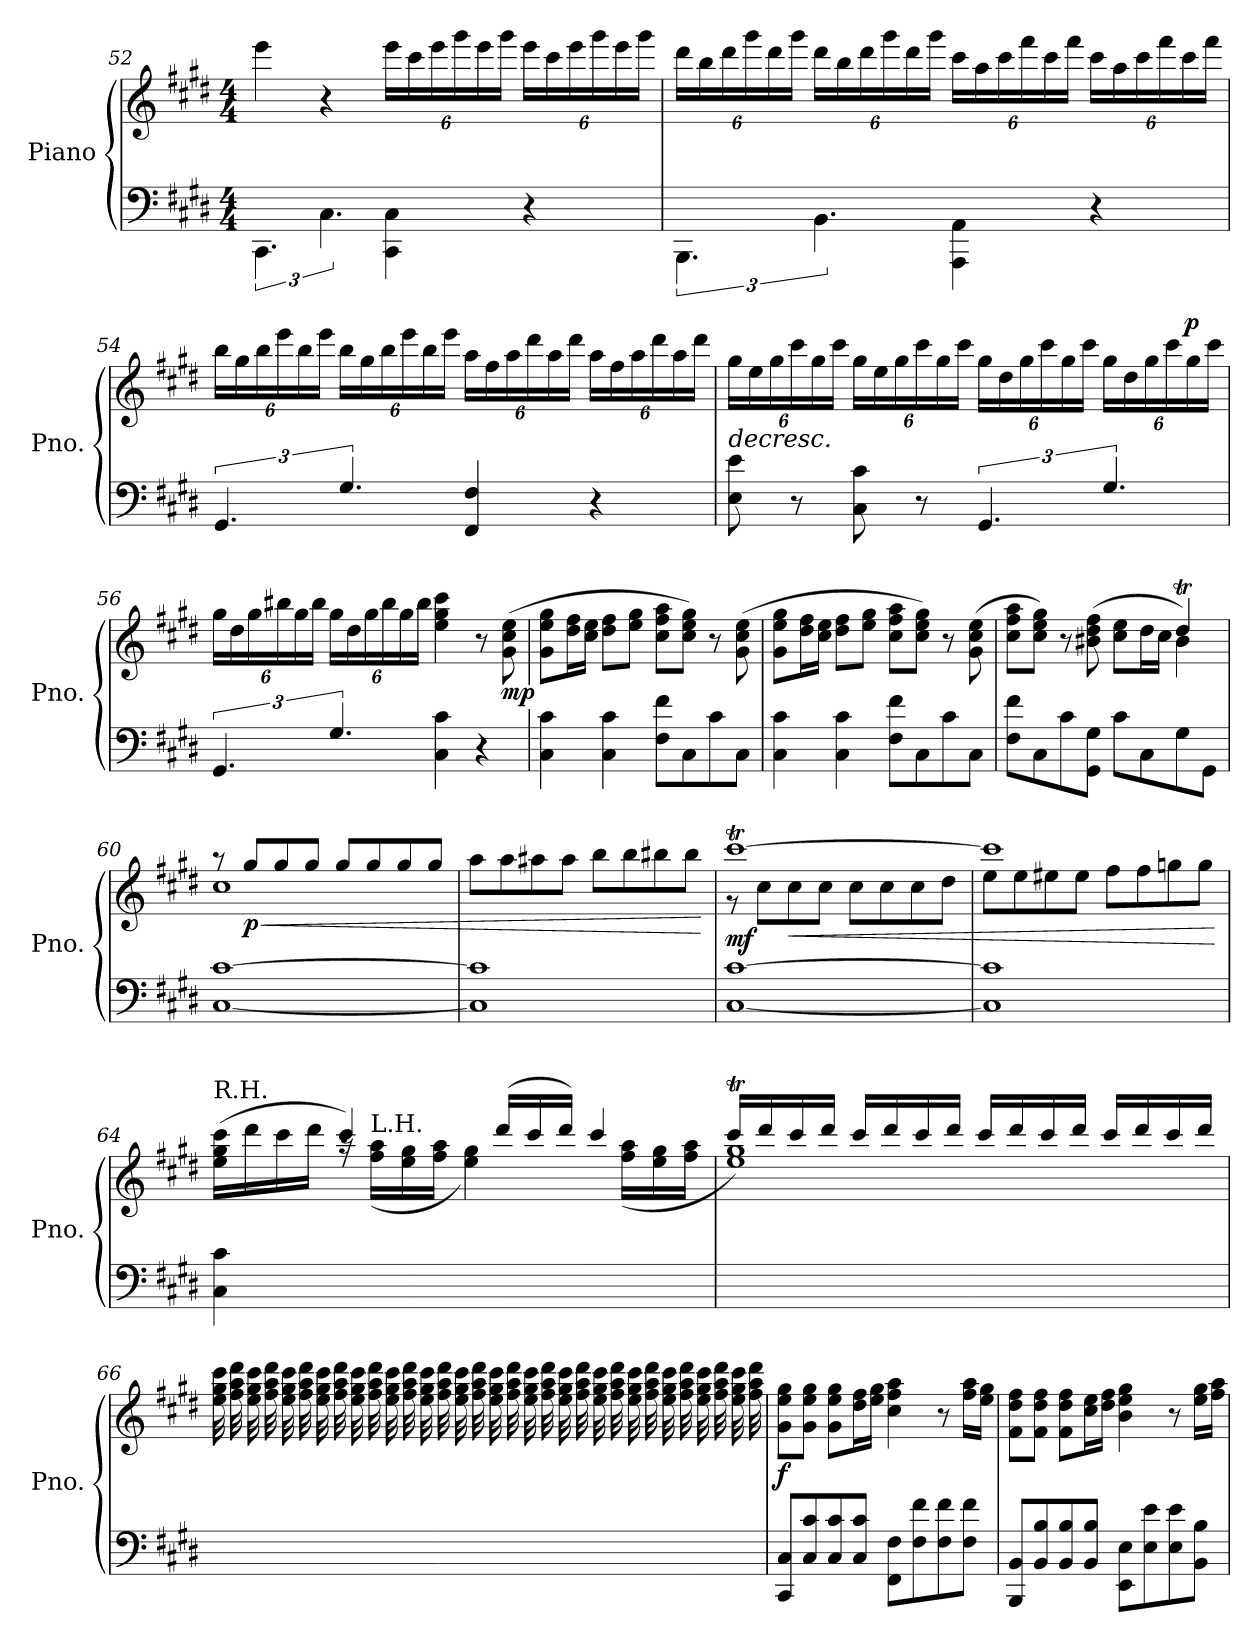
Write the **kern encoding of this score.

**kern	**kern	**dynam
*part1	*part1	*part1
*staff2	*staff1	*staff1/2
*I"Piano	*	*
*I'Pno.	*	*
*clefF4	*clefG2	*
*k[f#c#g#d#]	*k[f#c#g#d#]	*
*M4/4	*M4/4	*
=52	=52	=52
6.CC#\	4eee\	.
6.C#\	4r	.
*	*Xbrackettup	*
4CC#\ 4C#\	24eee\LL	.
.	24ccc#\	.
.	24eee\	.
.	24ggg#\	.
.	24eee\	.
.	24ggg#\JJ	.
4r	24eee\LL	.
.	24ccc#\	.
.	24eee\	.
.	24ggg#\	.
.	24eee\	.
.	24ggg#\JJ	.
!!LO:LB:g=z
=53	=53	=53
6.BBB\	24ddd#\LL	.
.	24bb\	.
.	24ddd#\	.
.	24ggg#\	.
.	24ddd#\	.
.	24ggg#\JJ	.
6.BB\	24ddd#\LL	.
.	24bb\	.
.	24ddd#\	.
.	24ggg#\	.
.	24ddd#\	.
.	24ggg#\JJ	.
4AAA\ 4AA\	24ccc#\LL	.
.	24aa\	.
.	24ccc#\	.
.	24fff#\	.
.	24ccc#\	.
.	24fff#\JJ	.
4r	24ccc#\LL	.
.	24aa\	.
.	24ccc#\	.
.	24fff#\	.
.	24ccc#\	.
.	24fff#\JJ	.
!!LO:LB:g=z
=54	=54	=54
6.GG#/	24bb\LL	.
.	24gg#\	.
.	24bb\	.
.	24eee\	.
.	24bb\	.
.	24eee\JJ	.
6.G#/	24bb\LL	.
.	24gg#\	.
.	24bb\	.
.	24eee\	.
.	24bb\	.
.	24eee\JJ	.
4FF#/ 4F#/	24aa\LL	.
.	24ff#\	.
.	24aa\	.
.	24ddd#\	.
.	24aa\	.
.	24ddd#\JJ	.
4r	24aa\LL	.
.	24ff#\	.
.	24aa\	.
.	24ddd#\	.
.	24aa\	.
.	24ddd#\JJ	.
=55	=55	=55
!	!	!LO:HP:b
8E\ 8e\	24gg#\LL	>
.	24ee\	.
.	24gg#\	.
8r	24ccc#\	.
.	24gg#\	.
.	24ccc#\JJ	.
8C#\ 8c#\	24gg#\LL	.
.	24ee\	.
.	24gg#\	.
8r	24ccc#\	.
.	24gg#\	.
.	24ccc#\JJ	.
6.GG#/	24gg#\LL	.
.	24dd#\	.
.	24gg#\	.
.	24ccc#\	.
.	24gg#\	.
.	24ccc#\JJ	.
6.G#/	24gg#\LL	.
.	24dd#\	.
.	24gg#\	.
.	24ccc#\	.
!	!	!LO:DY:a
.	24gg#\	p
.	24ccc#\JJ	.
.	.	]
!!LO:LB:g=z
=56	=56	=56
6.GG#/	24gg#\LL	.
.	24dd#\	.
.	24gg#\	.
.	24bb#X\	.
.	24gg#\	.
.	24bb#\JJ	.
6.G#/	24gg#\LL	.
.	24dd#\	.
.	24gg#\	.
.	24bb#\	.
.	24gg#\	.
.	24bb#\JJ	.
4C#\ 4c#\	4ee\ 4gg#\ 4ccc#\	.
4r	8r	.
!	!	!LO:DY:b
.	(>8g#\ 8cc#\ 8ee\	mp
=57	=57	=57
4C#\ 4c#\	8g#\ 8ee\ 8gg#\L	.
.	16dd#\ 16ff#\L	.
.	16cc#\ 16ee\JJ	.
4C#\ 4c#\	8dd#\ 8ff#\L	.
.	8ee\ 8gg#\J	.
8F#\ 8f#\L	8cc#\ 8ff#\ 8aa\L	.
8C#\	8cc#\ 8ee\ 8gg#\J)	.
8c#\	8r	.
8C#\J	(>8g#\ 8cc#\ 8ee\	.
=58	=58	=58
4C#\ 4c#\	8g#\ 8ee\ 8gg#\L	.
.	16dd#\ 16ff#\L	.
.	16cc#\ 16ee\JJ	.
4C#\ 4c#\	8dd#\ 8ff#\L	.
.	8ee\ 8gg#\J	.
8F#\ 8f#\L	8cc#\ 8ff#\ 8aa\L	.
8C#\	8cc#\ 8ee\ 8gg#\J)	.
8c#\	8r	.
8C#\J	(>8g#\ 8cc#\ 8ee\	.
=59	=59	=59
*	*^	*
8F#\ 8f#\L	8cc#\ 8ff#\ 8aa\L	2.ryy	.
8C#\	8cc#\ 8ee\ 8gg#\J)	.	.
8c#\	8r	.	.
8GG#\ 8G#\J	(>8b#X\ 8dd#\ 8ff#\	.	.
8c#\L	8cc#\ 8ee\L	.	.
8C#\	16dd#\L	.	.
.	16cc#\JJ	.	.
8G#\	4dd#t/)	4b#\	.
8GG#\J	.	.	.
!!LO:PB:g=z	!!
=60	=60	=60	=60
[1C# [1c#	8r	1cc#	.
!	!	!	!LO:HP:b
!	!	!	!LO:DY:n=1:b
.	8gg#/L	.	< p
.	8gg#/	.	.
.	8gg#/J	.	.
.	8gg#/L	.	.
.	8gg#/	.	.
.	8gg#/	.	.
.	8gg#/J	.	.
*	*v	*v	*
=61	=61	=61
1C#] 1c#]	8aa\L	.
.	8aa\	.
.	8aa#X\	.
.	8aa#\J	.
.	8bb\L	.
.	8bb\	.
.	8bb#X\	.
.	8bb#\J	.
.	.	[
=62	=62	=62
*	*^	*
!	!	!	!LO:DY:b
[1C# [1c#	[1ccc#T	8r	mf
.	.	8cc#\L	.
!	!	!	!LO:HP:b
.	.	8cc#\	<
.	.	8cc#\J	.
.	.	8cc#\L	.
.	.	8cc#\	.
.	.	8cc#\	.
.	.	8dd#\J	.
=63	=63	=63	=63
1C#] 1c#]	1ccc#]	8ee\L	.
.	.	8ee\	.
.	.	8ee#X\	.
.	.	8ee#\J	.
.	.	8ff#\L	.
.	.	8ff#\	.
.	.	8ggn\	.
.	.	8gg\J	.
*	*v	*v	*
.	.	[
!!LO:LB:g=z
=64	=64	=64
*	*^	*
!	!LO:TX:a:t=R.H.	!	!
4C#\ 4c#\	(>16ee\ 16gg#\ 16ccc#\LL	4ryy	.
.	16ddd#\	.	.
.	16ccc#\	.	.
.	16ddd#\JJ	.	.
8ryy	4ccc#/)	16raa	.
!	!	!LO:TX:a:t=L.H.	!
.	.	(<16ff#\ 16aa\LL	.
8ryy	.	16ee\ 16gg#\	.
.	.	16ff#\ 16aa\JJ	.
2ryy	16rcccyy	4ee\ 4gg#\)	.
.	(>16ddd#/LL	.	.
.	16ccc#/	.	.
.	16ddd#/JJ)	.	.
.	4ccc#/	16ryy	.
.	.	(<16ff#\ 16aa\LL	.
.	.	16ee\ 16gg#\	.
.	.	16ff#\ 16aa\JJ	.
=65	=65	=65	=65
*	*	*^	*
1ryy	16ccc#/LL	1ee)	1gg#t	.
.	16ddd#/	.	.	.
.	16ccc#/	.	.	.
.	16ddd#/JJ	.	.	.
.	16ccc#/LL	.	.	.
.	16ddd#/	.	.	.
.	16ccc#/	.	.	.
.	16ddd#/JJ	.	.	.
.	16ccc#/LL	.	.	.
.	16ddd#/	.	.	.
.	16ccc#/	.	.	.
.	16ddd#/JJ	.	.	.
.	16ccc#/LL	.	.	.
.	16ddd#/	.	.	.
.	16ccc#/	.	.	.
.	16ddd#/JJ	.	.	.
*	*	*v	*v	*
!!LO:LB:g=z
=66	=66	=66	=66
1ryy	32ryy	32ee\ 32gg#\ 32ccc#\	.
.	32ff#\ 32aa\ 32ddd#\	32ryy	.
.	32ryy	32ee\ 32gg#\ 32ccc#\	.
.	32ff#\ 32aa\ 32ddd#\	32rcccccyy	.
.	32ryy	32ee\ 32gg#\ 32ccc#\	.
.	32ff#\ 32aa\ 32ddd#\	32rcccccyy	.
.	32ryy	32ee\ 32gg#\ 32ccc#\	.
.	32ff#\ 32aa\ 32ddd#\	32ryy	.
.	32ryy	32ee\ 32gg#\ 32ccc#\	.
.	32ff#\ 32aa\ 32ddd#\	32ryy	.
.	32ryy	32ee\ 32gg#\ 32ccc#\	.
.	32ff#\ 32aa\ 32ddd#\	32rcccccyy	.
.	32ryy	32ee\ 32gg#\ 32ccc#\	.
.	32ff#\ 32aa\ 32ddd#\	32rcccccyy	.
.	32ryy	32ee\ 32gg#\ 32ccc#\	.
.	32ff#\ 32aa\ 32ddd#\	32ryy	.
.	32ryy	32ee\ 32gg#\ 32ccc#\	.
.	32ff#\ 32aa\ 32ddd#\	32ryy	.
.	32ryy	32ee\ 32gg#\ 32ccc#\	.
.	32ff#\ 32aa\ 32ddd#\	32rcccccyy	.
.	32ryy	32ee\ 32gg#\ 32ccc#\	.
.	32ff#\ 32aa\ 32ddd#\	32rcccccyy	.
.	32ryy	32ee\ 32gg#\ 32ccc#\	.
.	32ff#\ 32aa\ 32ddd#\	32ryy	.
.	32ryy	32ee\ 32gg#\ 32ccc#\	.
.	32ff#\ 32aa\ 32ddd#\	32ryy	.
.	32ryy	32ee\ 32gg#\ 32ccc#\	.
.	32ff#\ 32aa\ 32ddd#\	32rcccccyy	.
.	32ryy	32ee\ 32gg#\ 32ccc#\	.
.	32ff#\ 32aa\ 32ddd#\	32rcccccyy	.
.	32ryy	32ee\ 32gg#\ 32ccc#\	.
.	32ff#\ 32aa\ 32ddd#\	32ryy	.
=67	=67	=67	=67
!	!	!	!LO:DY:a=2
*	*v	*v	*
8CC#/ 8C#/L	8g#\ 8ee\ 8gg#\L	f
8C#/ 8c#/	8g#\ 8ee\ 8gg#\J	.
8C#/ 8c#/	8g#\ 8ee\ 8gg#\L	.
8C#/ 8c#/J	16dd#\ 16ff#\L	.
.	16ee\ 16gg#\JJ	.
8FF#\ 8F#\L	4cc#\ 4ff#\ 4aa\	.
8F#\ 8f#\	.	.
8F#\ 8f#\	8r	.
8F#\ 8f#\J	16ff#\ 16aa\LL	.
.	16ee\ 16gg#\JJ	.
!!LO:LB:g=z
=68	=68	=68
8BBB/ 8BB/L	8f#\ 8dd#\ 8ff#\L	.
8BB/ 8B/	8f#\ 8dd#\ 8ff#\J	.
8BB/ 8B/	8f#\ 8dd#\ 8ff#\L	.
8BB/ 8B/J	16cc#\ 16ee\L	.
.	16dd#\ 16ff#\JJ	.
8EE\ 8E\L	4b\ 4ee\ 4gg#\	.
8E\ 8e\	.	.
8E\ 8e\	8r	.
8BB\ 8B\J	16ee\ 16gg#\LL	.
.	16ff#\ 16aa\JJ	.
=	=	=
*-	*-	*-
